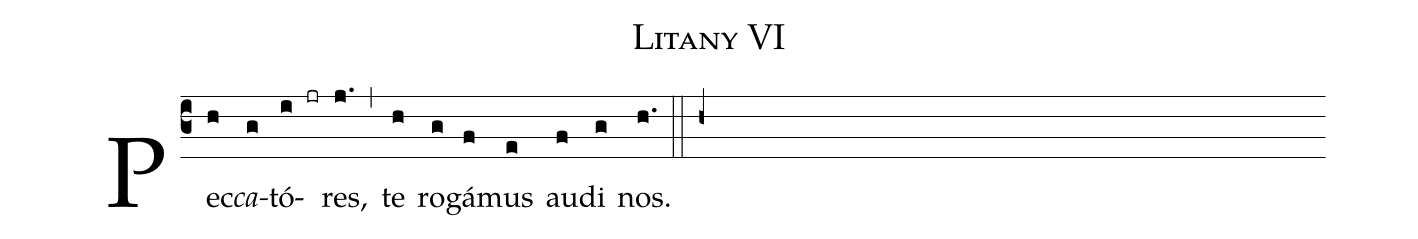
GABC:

name:Litany VI;
def-m1: \grealign;
%%
(c3) Pec(h)<i>ca</i>(g)tó(i jr)res,(j.) (,) te(h) ro(g)gá(f)mus(e) au(f)di(g) nos.(h.) (:: h+)
